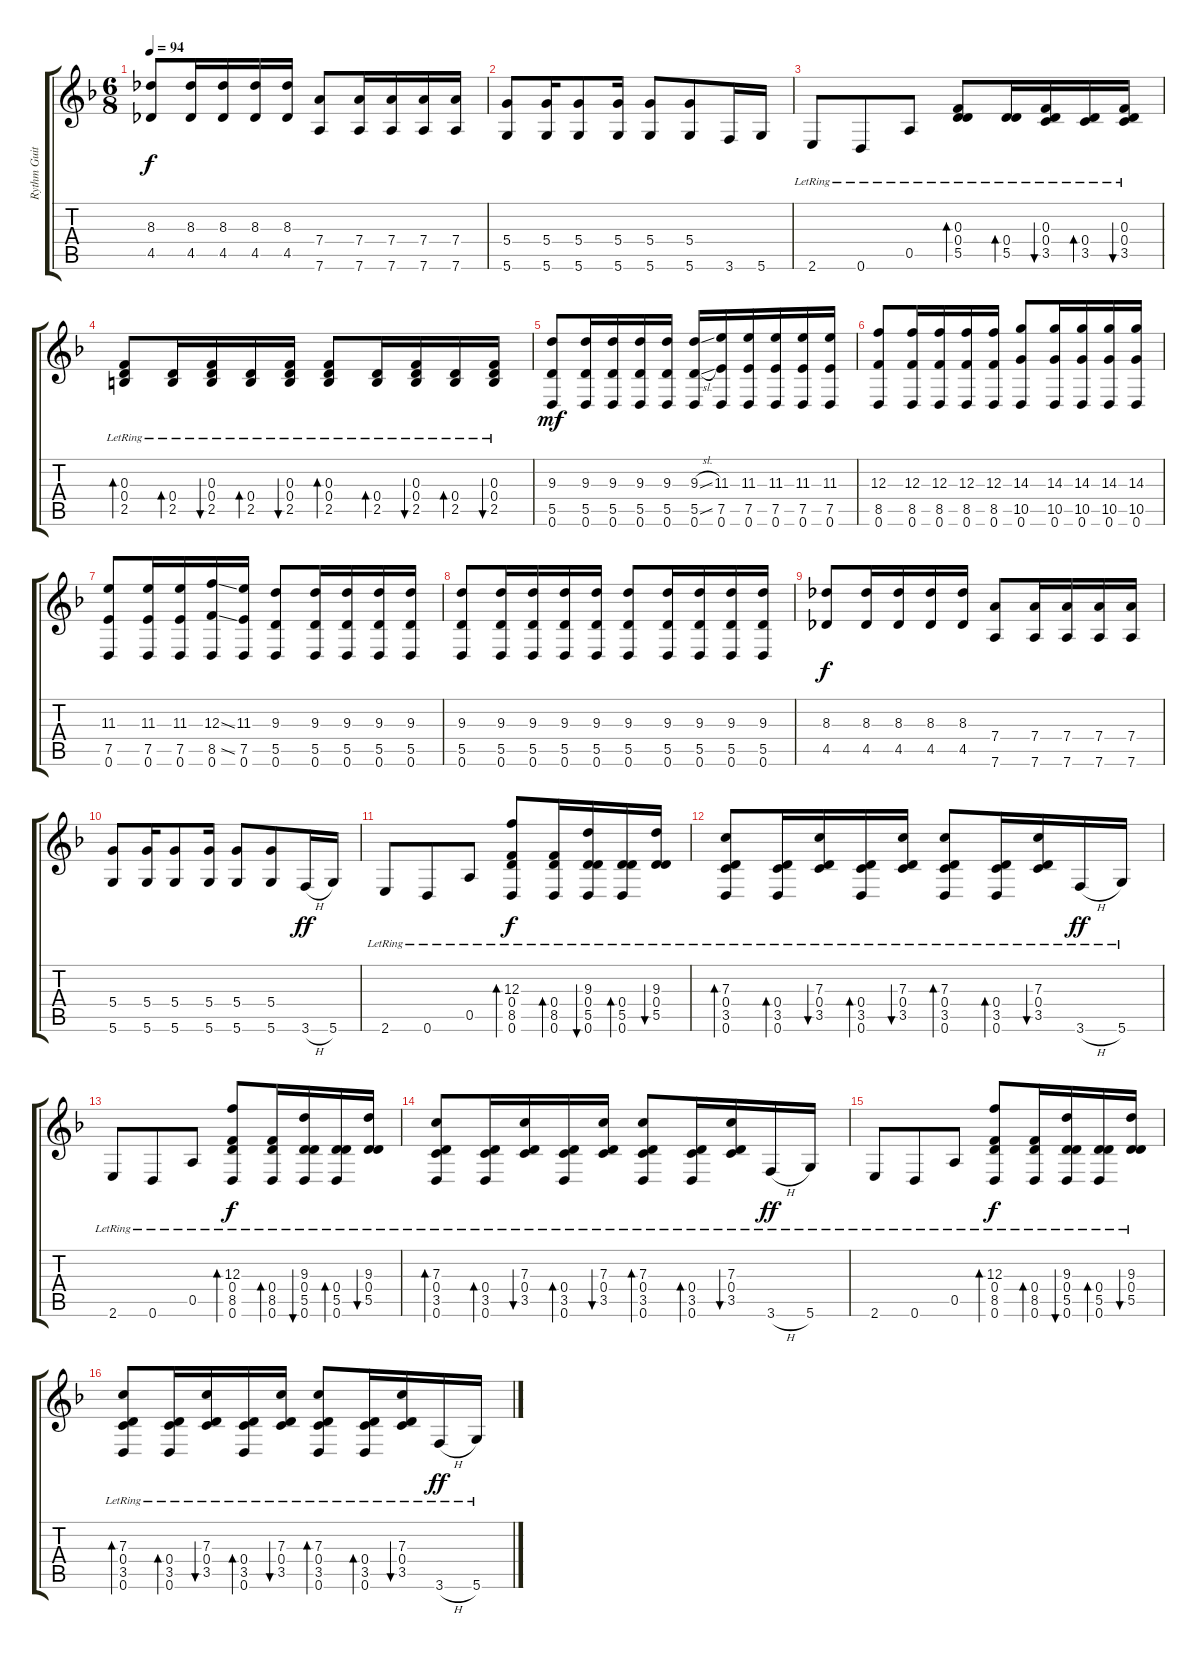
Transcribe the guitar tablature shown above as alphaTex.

\track ("Rythm Guitar 2" "Rythm Guit") {instrument distortionguitar}
\staff {score tabs}
\tuning (E4 A3 F3 D3 A2 D2) {hide}
\ts (6 8)
\tempo 94
\clef g2
\ks dminor
(8.3 4.5).8{dy f} (8.3 4.5).16 (8.3 4.5).16 (8.3 4.5).16 (8.3 4.5).16 (7.4 7.6).8 (7.4 7.6).16 (7.4 7.6).16 (7.4 7.6).16 (7.4 7.6).16 |
(5.4 5.6).8 (5.4 5.6).16 (5.4 5.6).8 (5.4 5.6).16 (5.4 5.6).8 (5.4 5.6).8 3.6.16 5.6.16 |
2.6{lr}.8 0.6{lr}.8 0.5{lr}.8 (0.3{lr} 0.4{lr} 5.5{lr}).8{bd 60} (0.4{lr} 5.5{lr}).16{bd 60} (0.3{lr} 0.4{lr} 3.5{lr}).16{bu 60} (0.4{lr} 3.5{lr}).16{bd 60} (0.3{lr} 0.4{lr} 3.5{lr}).16{bu 60} |
(0.3{lr} 0.4{lr} 2.5{lr}).8{bd 60} (0.4{lr} 2.5{lr}).16{bd 60} (0.3{lr} 0.4{lr} 2.5{lr}).16{bu 60} (0.4{lr} 2.5{lr}).16{bd 60} (0.3{lr} 0.4{lr} 2.5{lr}).16{bu 60} (0.3{lr} 0.4{lr} 2.5{lr}).8{bd 60} (0.4{lr} 2.5{lr}).16{bd 60} (0.3{lr} 0.4{lr} 2.5{lr}).16{bu 60} (0.4{lr} 2.5{lr}).16{bd 60} (0.3{lr} 0.4{lr} 2.5{lr}).16{bu 60} |
(9.3 5.5 0.6).8{dy mf} (9.3 5.5 0.6).16 (9.3 5.5 0.6).16 (9.3 5.5 0.6).16 (9.3 5.5 0.6).16 (9.3{sl} 5.5{sl} 0.6).16 (11.3 7.5 0.6).16 (11.3 7.5 0.6).16 (11.3 7.5 0.6).16 (11.3 7.5 0.6).16 (11.3 7.5 0.6).16 |
(12.3 8.5 0.6).8 (12.3 8.5 0.6).16 (12.3 8.5 0.6).16 (12.3 8.5 0.6).16 (12.3 8.5 0.6).16 (14.3 10.5 0.6).8 (14.3 10.5 0.6).16 (14.3 10.5 0.6).16 (14.3 10.5 0.6).16 (14.3 10.5 0.6).16 |
(11.3 7.5 0.6).8 (11.3 7.5 0.6).16 (11.3 7.5 0.6).16 (12.3{ss} 8.5{ss} 0.6).16 (11.3 7.5 0.6).16 (9.3 5.5 0.6).8 (9.3 5.5 0.6).16 (9.3 5.5 0.6).16 (9.3 5.5 0.6).16 (9.3 5.5 0.6).16 |
(9.3 5.5 0.6).8 (9.3 5.5 0.6).16 (9.3 5.5 0.6).16 (9.3 5.5 0.6).16 (9.3 5.5 0.6).16 (9.3 5.5 0.6).8 (9.3 5.5 0.6).16 (9.3 5.5 0.6).16 (9.3 5.5 0.6).16 (9.3 5.5 0.6).16 |
(8.3 4.5).8{dy f} (8.3 4.5).16 (8.3 4.5).16 (8.3 4.5).16 (8.3 4.5).16 (7.4 7.6).8 (7.4 7.6).16 (7.4 7.6).16 (7.4 7.6).16 (7.4 7.6).16 |
(5.4 5.6).8 (5.4 5.6).16 (5.4 5.6).8 (5.4 5.6).16 (5.4 5.6).8 (5.4 5.6).8 3.6{h}.16{dy ff} 5.6.16 |
2.6{lr}.8 0.6{lr}.8 0.5{lr}.8 (12.3{lr} 0.4{lr} 8.5{lr} 0.6{lr}).8{bd 30 dy f} (0.4{lr} 8.5{lr} 0.6{lr}).16{bd 30} (9.3{lr} 0.4{lr} 5.5{lr} 0.6{lr}).16{bu 30} (0.4{lr} 5.5{lr} 0.6{lr}).16{bd 30} (9.3{lr} 0.4{lr} 5.5{lr}).16{bu 30} |
(7.3{lr} 0.4{lr} 3.5{lr} 0.6{lr}).8{bd 30} (0.4{lr} 3.5{lr} 0.6{lr}).16{bd 30} (7.3{lr} 0.4{lr} 3.5{lr}).16{bu 30} (0.4{lr} 3.5{lr} 0.6{lr}).16{bd 30} (7.3{lr} 0.4{lr} 3.5{lr}).16{bu 30} (7.3{lr} 0.4{lr} 3.5{lr} 0.6{lr}).8{bd 30} (0.4{lr} 3.5{lr} 0.6{lr}).16{bd 30} (7.3{lr} 0.4{lr} 3.5{lr}).16{bu 30} 3.6{h lr}.16{dy ff} 5.6{lr}.16 |
2.6{lr}.8 0.6{lr}.8 0.5{lr}.8 (12.3{lr} 0.4{lr} 8.5{lr} 0.6{lr}).8{bd 30 dy f} (0.4{lr} 8.5{lr} 0.6{lr}).16{bd 30} (9.3{lr} 0.4{lr} 5.5{lr} 0.6{lr}).16{bu 30} (0.4{lr} 5.5{lr} 0.6{lr}).16{bd 30} (9.3{lr} 0.4{lr} 5.5{lr}).16{bu 30} |
(7.3{lr} 0.4{lr} 3.5{lr} 0.6{lr}).8{bd 30} (0.4{lr} 3.5{lr} 0.6{lr}).16{bd 30} (7.3{lr} 0.4{lr} 3.5{lr}).16{bu 30} (0.4{lr} 3.5{lr} 0.6{lr}).16{bd 30} (7.3{lr} 0.4{lr} 3.5{lr}).16{bu 30} (7.3{lr} 0.4{lr} 3.5{lr} 0.6{lr}).8{bd 30} (0.4{lr} 3.5{lr} 0.6{lr}).16{bd 30} (7.3{lr} 0.4{lr} 3.5{lr}).16{bu 30} 3.6{h lr}.16{dy ff} 5.6{lr}.16 |
2.6{lr}.8 0.6{lr}.8 0.5{lr}.8 (12.3{lr} 0.4{lr} 8.5{lr} 0.6{lr}).8{bd 30 dy f} (0.4{lr} 8.5{lr} 0.6{lr}).16{bd 30} (9.3{lr} 0.4{lr} 5.5{lr} 0.6{lr}).16{bu 30} (0.4{lr} 5.5{lr} 0.6{lr}).16{bd 30} (9.3{lr} 0.4{lr} 5.5{lr}).16{bu 30} |
(7.3{lr} 0.4{lr} 3.5{lr} 0.6{lr}).8{bd 30} (0.4{lr} 3.5{lr} 0.6{lr}).16{bd 30} (7.3{lr} 0.4{lr} 3.5{lr}).16{bu 30} (0.4{lr} 3.5{lr} 0.6{lr}).16{bd 30} (7.3{lr} 0.4{lr} 3.5{lr}).16{bu 30} (7.3{lr} 0.4{lr} 3.5{lr} 0.6{lr}).8{bd 30} (0.4{lr} 3.5{lr} 0.6{lr}).16{bd 30} (7.3{lr} 0.4{lr} 3.5{lr}).16{bu 30} 3.6{h lr}.16{dy ff} 5.6{lr}.16
